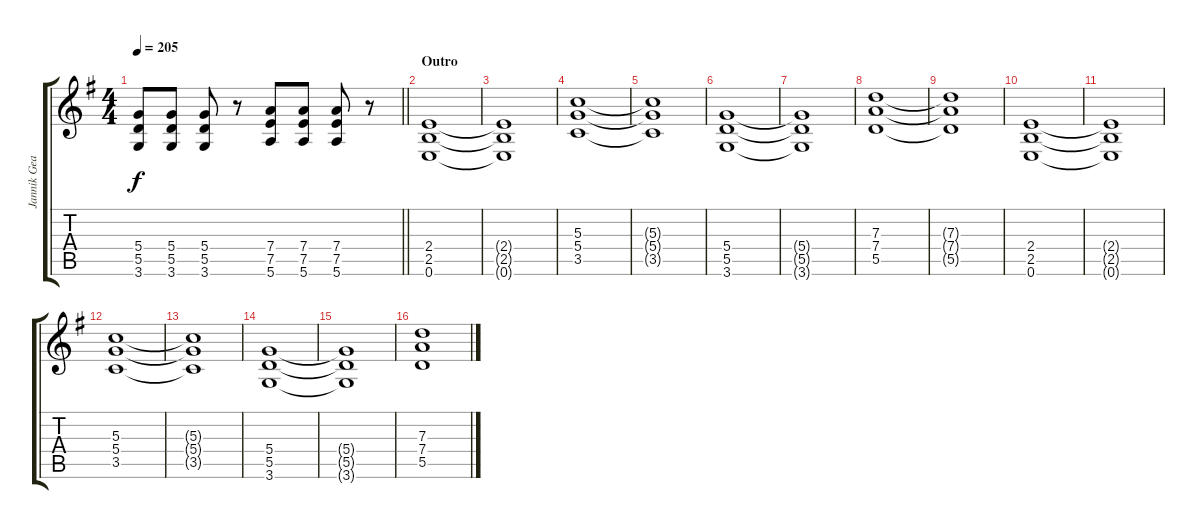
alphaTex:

\track ("Jannik Gears (Guitar)" "Jannik Gea") {instrument distortionguitar}
\staff {score tabs}
\tuning (E4 B3 G3 D3 A2 E2) {hide}
\ts (4 4)
\tempo 205
\clef g2
\barLineRight lightlight
\ks eminor
(5.4 5.5 3.6).8{dy f} (5.4 5.5 3.6).8 (5.4 5.5 3.6).8 r.8 (7.4 7.5 5.6).8 (7.4 7.5 5.6).8 (7.4 7.5 5.6).8 r.8 |
\section ("" "Outro")
(2.4 2.5 0.6).1 |
(2.4{t} 2.5{t} 0.6{t}).1 |
(5.3 5.4 3.5).1 |
(5.3{t} 5.4{t} 3.5{t}).1 |
(5.4 5.5 3.6).1 |
(5.4{t} 5.5{t} 3.6{t}).1 |
(7.3 7.4 5.5).1 |
(7.3{t} 7.4{t} 5.5{t}).1 |
(2.4 2.5 0.6).1 |
(2.4{t} 2.5{t} 0.6{t}).1 |
(5.3 5.4 3.5).1 |
(5.3{t} 5.4{t} 3.5{t}).1 |
(5.4 5.5 3.6).1 |
(5.4{t} 5.5{t} 3.6{t}).1 |
(7.3 7.4 5.5).1
